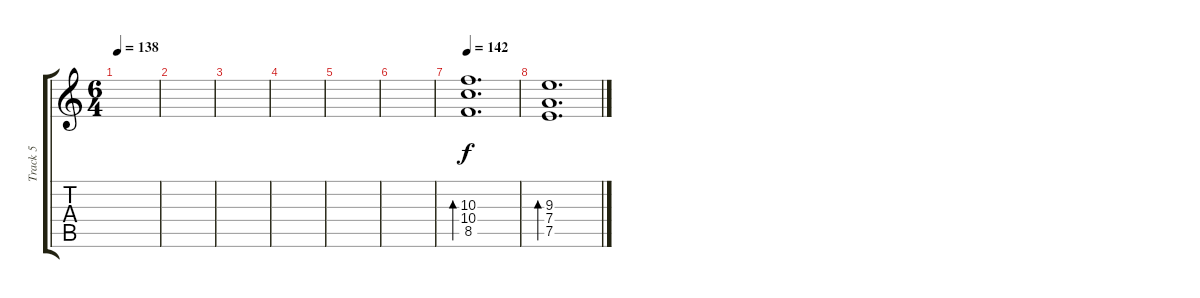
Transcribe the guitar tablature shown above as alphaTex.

\track ("Track 5" "Track 5") {instrument electricguitarjazz}
\staff {score tabs}
\tuning (E4 B3 G3 D3 A2 E2) {hide}
\ts (6 4)
\tempo 138
\clef g2
\ks c
|
|
|
|
|
|
\tempo 142
(10.3 10.4 8.5).1{d bd 480} |
(9.3 7.4 7.5).1{d bd 480}
